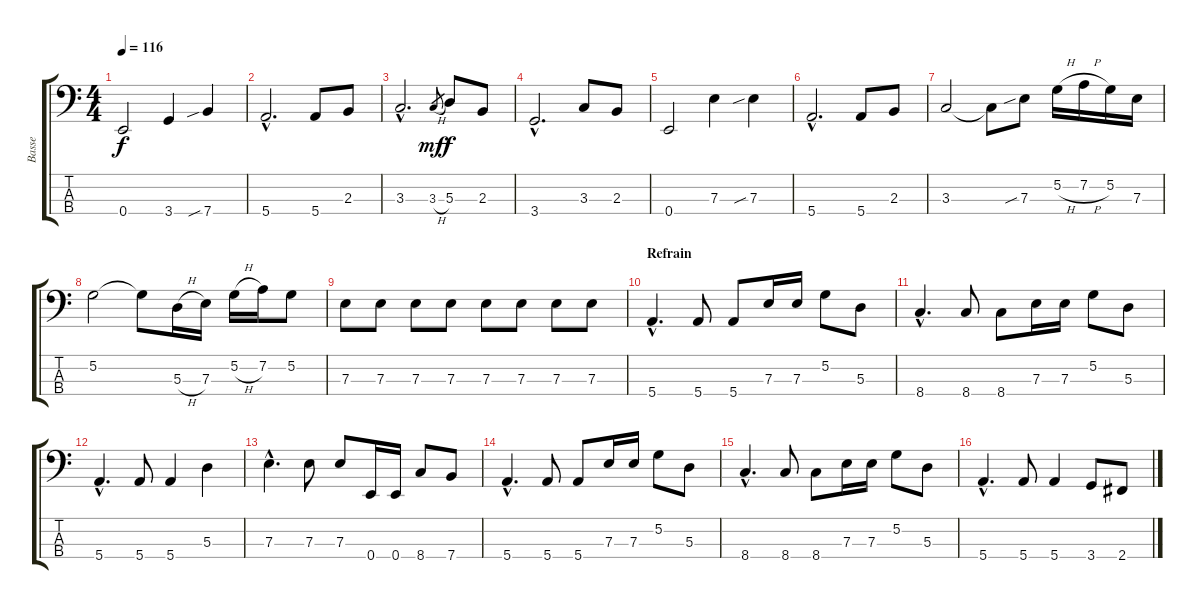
\track ("Basse" "Basse") {instrument electricbassfinger}
\staff {score tabs}
\tuning (G2 D2 A1 E1) {hide}
\ts (4 4)
\tempo 116
\clef f4
\ks c
0.4.2{dy f} 3.4.4 7.4{sib}.4 |
5.4{hac}.2{d} 5.4.8 2.3.8 |
3.3{hac}.2{d} 3.3{h}.8{gr dy mf} 5.3.8{dy f} 2.3.8 |
3.4{hac}.2{d} 3.3.8 2.3.8 |
0.4.2 7.3.4 7.3{sib}.4 |
5.4{hac}.2{d} 5.4.8 2.3.8 |
3.3.2 3.3{t}.8 7.3{sib}.8 5.2{h}.16 7.2{h}.16 5.2.16 7.3.16 |
5.2.2 5.2{t}.8 5.3{h}.16 7.3.16 5.2{h}.16 7.2.16 5.2.8 |
7.3.8 7.3.8 7.3.8 7.3.8 7.3.8 7.3.8 7.3.8 7.3.8 |
\section ("" "Refrain")
5.4{hac}.4{d} 5.4.8 5.4.8 7.3.16 7.3.16 5.2.8 5.3.8 |
8.4{hac}.4{d} 8.4.8 8.4.8 7.3.16 7.3.16 5.2.8 5.3.8 |
5.4{hac}.4{d} 5.4.8 5.4.4 5.3.4 |
7.3{hac}.4{d} 7.3.8 7.3.8 0.4.16 0.4.16 8.4.8 7.4.8 |
5.4{hac}.4{d} 5.4.8 5.4.8 7.3.16 7.3.16 5.2.8 5.3.8 |
8.4{hac}.4{d} 8.4.8 8.4.8 7.3.16 7.3.16 5.2.8 5.3.8 |
5.4{hac}.4{d} 5.4.8 5.4.4 3.4.8 2.4.8
